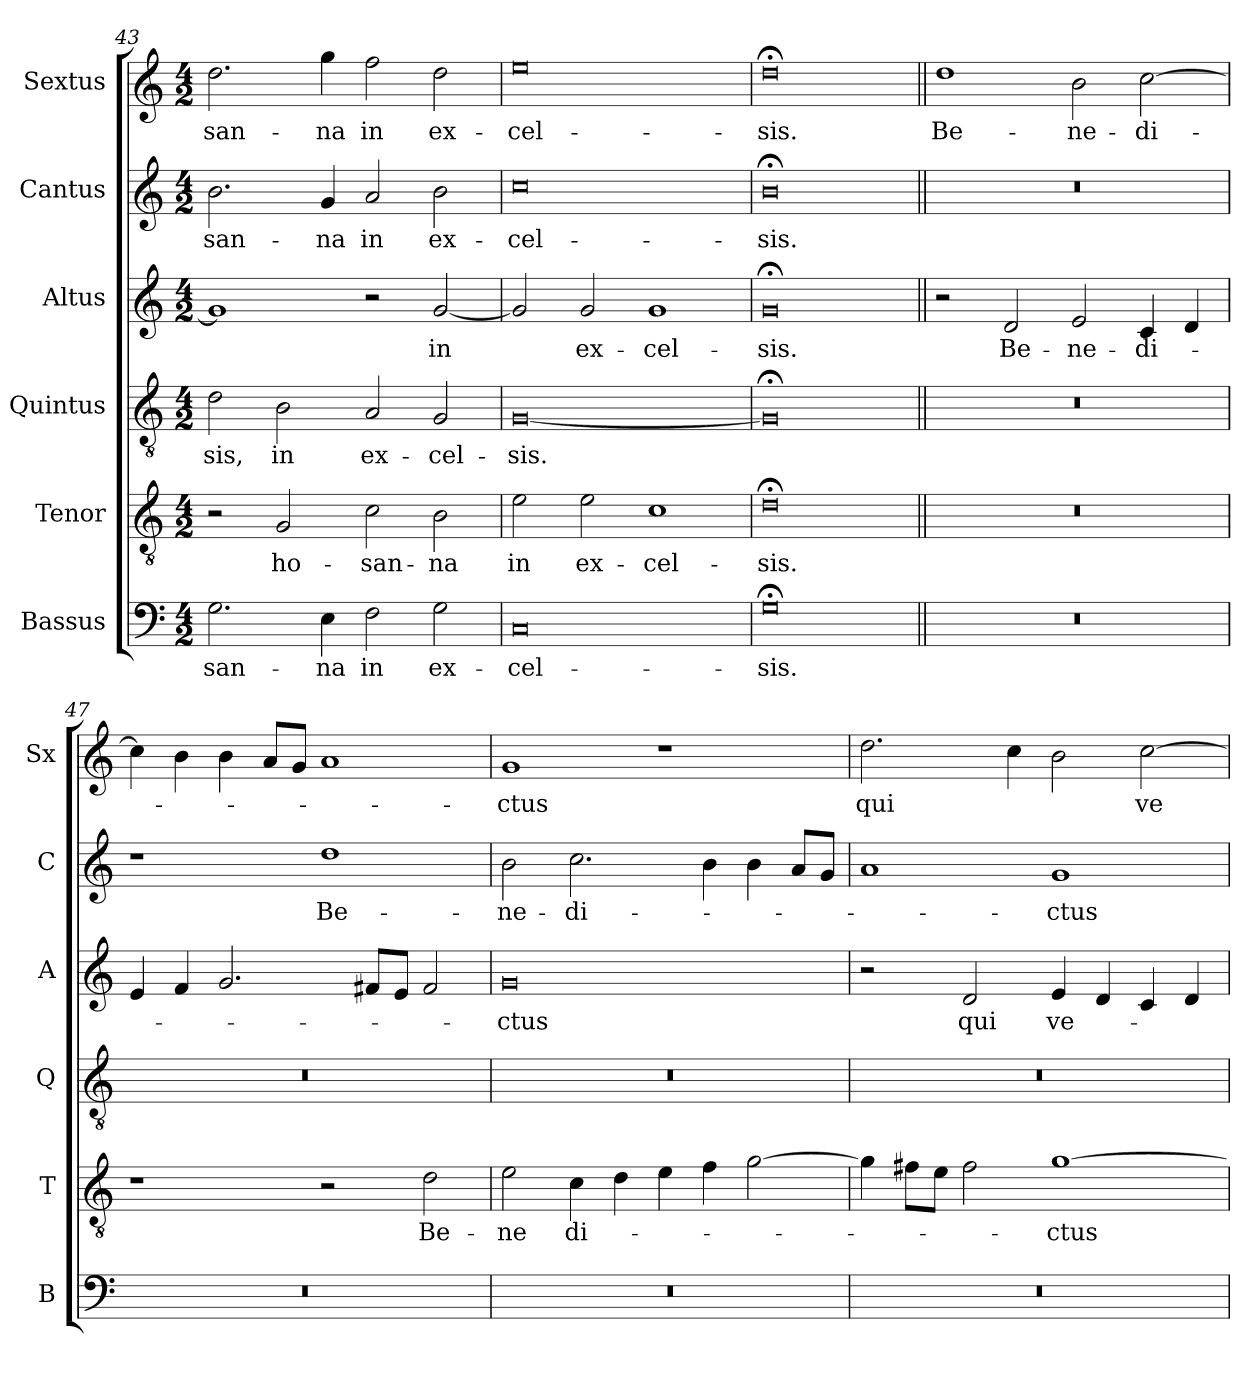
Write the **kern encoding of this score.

**kern	**text	**kern	**text	**kern	**text	**kern	**text	**kern	**text	**kern	**text
*part6	*part6	*part5	*part5	*part4	*part4	*part3	*part3	*part2	*part2	*part1	*part1
*staff6	*staff6	*staff5	*staff5	*staff4	*staff4	*staff3	*staff3	*staff2	*staff2	*staff1	*staff1
*I"Bassus	*	*I"Tenor	*	*I"Quintus	*	*I"Altus	*	*I"Cantus	*	*I"Sextus	*
*I'B	*	*I'T	*	*I'Q	*	*I'A	*	*I'C	*	*I'Sx	*
*clefF4	*	*clefGv2	*	*clefGv2	*	*clefG2	*	*clefG2	*	*clefG2	*
*	*	*ITrd7c12	*	*ITrd7c12	*	*	*	*	*	*	*
*k[]	*	*k[]	*	*k[]	*	*k[]	*	*k[]	*	*k[]	*
*C:	*	*C:	*	*C:	*	*C:	*	*C:	*	*C:	*
*M4/2	*	*M4/2	*	*M4/2	*	*M4/2	*	*M4/2	*	*M4/2	*
=43	=43	=43	=43	=43	=43	=43	=43	=43	=43	=43	=43
2.G\	-san-	2r	.	2D\	-sis,	1g/]	.	2.b\	-san-	2.dd\	-san-
.	.	2GG/	ho-	2BB\	in	.	.	.	.	.	.
4E\	-na	.	.	.	.	.	.	4g/	-na	4gg\	-na
2F\	in	2C\	-san-	2AA/	ex-	2r	.	2a/	in	2ff\	in
2G\	ex-	2BB\	-na	2GG/	-cel-	[2g/	in	2b\	ex-	2dd\	ex-
=44	=44	=44	=44	=44	=44	=44	=44	=44	=44	=44	=44
0C/	-cel-	2E\	in	[0GG/	-sis.	2g/]	.	0cc\	-cel-	0ee\	-cel-
.	.	2E\	ex-	.	.	2g/	ex-	.	.	.	.
.	.	1C\	-cel-	.	.	1g/	-cel-	.	.	.	.
=45	=45	=45	=45	=45	=45	=45	=45	=45	=45	=45	=45
0G;<\	-sis.	0D;<\	-sis.	0GG;</]	.	0g;</	-sis.	0b;<\	-sis.	0dd;<\	-sis.
=46||	=46||	=46||	=46||	=46||	=46||	=46||	=46||	=46||	=46||	=46||	=46||
0r	.	0r	.	0r	.	2r	.	0r	.	1dd\	Be-
.	.	.	.	.	.	2d/	Be-	.	.	.	.
.	.	.	.	.	.	2e/	-ne-	.	.	2b\	-ne-
.	.	.	.	.	.	4c/	-di-	.	.	[2cc\	-di-
.	.	.	.	.	.	4d/	.	.	.	.	.
=47	=47	=47	=47	=47	=47	=47	=47	=47	=47	=47	=47
0r	.	1r	.	0r	.	4e/	.	1r	.	4cc\]	.
.	.	.	.	.	.	4f/	.	.	.	4b\	.
.	.	.	.	.	.	2.g/	.	.	.	4b\	.
.	.	.	.	.	.	.	.	.	.	8a/L	.
.	.	.	.	.	.	.	.	.	.	8g/J	.
.	.	2r	.	.	.	.	.	1dd\	Be-	1a/	.
.	.	.	.	.	.	8f#/L	.	.	.	.	.
.	.	.	.	.	.	8e/J	.	.	.	.	.
.	.	2D\	Be-	.	.	2f#/	.	.	.	.	.
=48	=48	=48	=48	=48	=48	=48	=48	=48	=48	=48	=48
0r	.	2E\	-ne	0r	.	0g/	-ctus	2b\	-ne-	1g/	-ctus
.	.	4C\	di-	.	.	.	.	2.cc\	-di-	.	.
.	.	4D\	.	.	.	.	.	.	.	.	.
.	.	4E\	.	.	.	.	.	.	.	1r	.
.	.	4F\	.	.	.	.	.	4b\	.	.	.
.	.	[2G\	.	.	.	.	.	4b\	.	.	.
.	.	.	.	.	.	.	.	8a/L	.	.	.
.	.	.	.	.	.	.	.	8g/J	.	.	.
=49	=49	=49	=49	=49	=49	=49	=49	=49	=49	=49	=49
0r	.	4G\]	.	0r	.	2r	.	1a/	.	2.dd\	qui
.	.	8F#\L	.	.	.	.	.	.	.	.	.
.	.	8E\J	.	.	.	.	.	.	.	.	.
.	.	2F#\	.	.	.	2d/	qui	.	.	.	.
.	.	.	.	.	.	.	.	.	.	4cc\	.
.	.	[1G\	-ctus	.	.	4e/	ve-	1g/	-ctus	2b\	.
.	.	.	.	.	.	4d/	.	.	.	.	.
.	.	.	.	.	.	4c/	.	.	.	[2cc\	ve-
.	.	.	.	.	.	4d/	.	.	.	.	.
=	=	=	=	=	=	=	=	=	=	=	=
*-	*-	*-	*-	*-	*-	*-	*-	*-	*-	*-	*-
